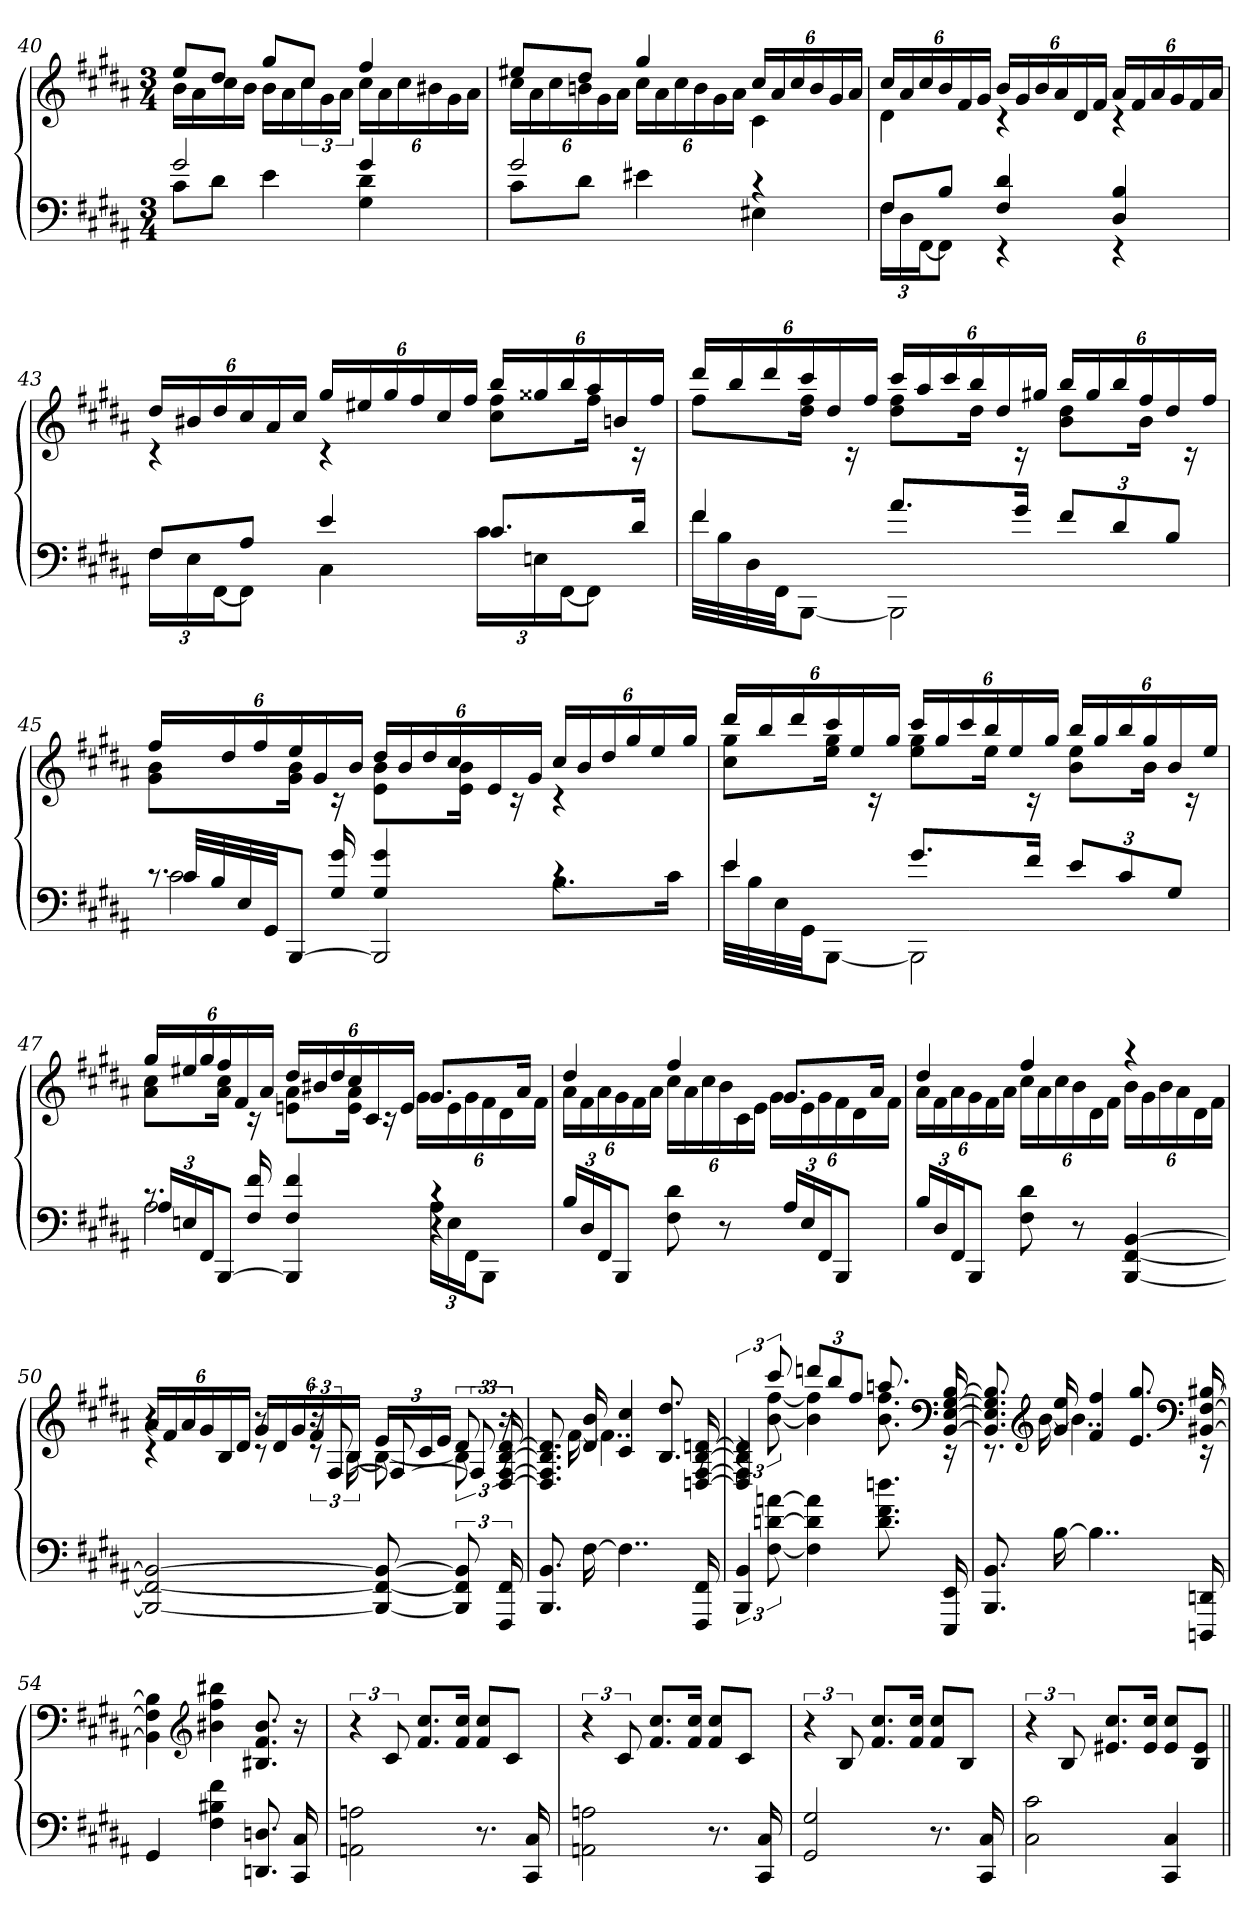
**kern	**kern
*part1	*part1
*staff2	*staff1
*clefF4	*clefG2
*k[f#c#g#d#a#]	*k[f#c#g#d#a#]
*B:	*B:
*M3/4	*M3/4
=40	=40
*^	*^
2g#	8c#L	8eeL	16bLL
.	.	.	16a#
.	8d#J	8dd#J	16cc#
.	.	.	16bJJ
.	4e	8gg#L	16bLL
.	.	.	16a#
.	.	8cc#J	24cc#
.	.	.	24g#
.	.	.	24a#JJ
4g#	4G# 4d#	4ff#	24cc#LL
.	.	.	24a#
.	.	.	24cc#
.	.	.	24b#X
.	.	.	24g#
.	.	.	24a#JJ
=41	=41	=41	=41
2g#	8c#L	8ee#XL	24cc#LL
.	.	.	24a#
.	.	.	24cc#
.	8d#J	8dd#J	24bn
.	.	.	24g#
.	.	.	24a#JJ
.	4e#X	4gg#	24cc#LL
.	.	.	24a#
.	.	.	24cc#
.	.	.	24b
.	.	.	24g#
.	.	.	24a#JJ
4rc	4E#X	24cc#LL	4c#
.	.	24a#	.
.	.	24cc#	.
.	.	24b	.
.	.	24g#	.
.	.	24a#JJ	.
=42	=42	=42	=42
8F#L	24F#LL	24cc#LL	4d#
.	24D#	24a#	.
.	[24FF#J	24cc#	.
8BJ	8FF#J]	24b	.
.	.	24f#	.
.	.	24g#JJ	.
4F# 4d#	4rEE	24bLL	4rc
.	.	24g#	.
.	.	24b	.
.	.	24a#	.
.	.	24d#	.
.	.	24f#JJ	.
4D# 4B	4rEE	24a#LL	4rc
.	.	24f#	.
.	.	24a#	.
.	.	24g#	.
.	.	24f#	.
.	.	24a#JJ	.
=43	=43	=43	=43
8F#L	24F#LL	24dd#LL	4rc
.	24E	24b#X	.
.	[24FF#J	24dd#	.
8A#J	8FF#J]	24cc#	.
.	.	24a#	.
.	.	24cc#JJ	.
4e	4C#	24gg#LL	4rc
.	.	24ee#X	.
.	.	24gg#	.
.	.	24ff#	.
.	.	24cc#	.
.	.	24ff#JJ	.
8.c#L	24c#LL	24bbLL	8cc# 8ff#L
.	24En	24gg##X	.
.	[24FF#J	24bb	.
.	8FF#J]	24aa#	16ff#Jk
.	.	24bn	.
16d#Jk	.	.	16rc
.	.	24ff#JJ	.
=44	=44	=44	=44
4f#	32f#LLL	24ddd#LL	8ff#L
.	32B	.	.
.	.	24bb	.
.	32D#	.	.
.	.	24ddd#	.
.	32FF#JJ	.	.
.	[8BBBJ	24ccc#	16dd# 16ff#Jk
.	.	24dd#	.
.	.	.	16rc
.	.	24ff#JJ	.
8.a#L	2BBB]	24ccc#LL	8dd# 8ff#L
.	.	24aa#	.
.	.	24ccc#	.
.	.	24bb	16dd#Jk
.	.	24dd#	.
16g#Jk	.	.	16rc
.	.	24gg#XJJ	.
12f#L	.	24bbLL	8b 8dd#L
.	.	24gg#	.
12d#	.	24bb	.
.	.	24ff#	16bJk
12BJ	.	24dd#	.
.	.	.	16rc
.	.	24ff#JJ	.
=45	=45	=45	=45
*	*^	*	*
8.rc	2c#	32c#/LLL	24ff#LL	8g# 8bL
.	.	32B/	.	.
.	.	.	24dd#	.
.	.	32E/	.	.
.	.	.	24ff#	.
.	.	32GG#/JJ	.	.
.	.	[8BBB/J	24ee	16g# 16bJk
.	.	.	24g#	.
16G# 16g#	.	.	.	16rc
.	.	.	24bJJ	.
4G# 4g#	.	2BBB/]	24dd#LL	8e 8bL
.	.	.	24b	.
.	.	.	24dd#	.
.	.	.	24cc#	16e 16bJk
.	.	.	24e	.
.	.	.	.	16rc
.	.	.	24g#JJ	.
4rc	8.BL	.	24cc#LL	4rc
.	.	.	24b	.
.	.	.	24dd#	.
.	.	.	24gg#	.
.	.	.	24ee	.
.	16c#Jk	.	.	.
.	.	.	24gg#JJ	.
*	*v	*v	*	*
=46	=46	=46	=46
4e	32eLLL	24ddd#LL	8cc# 8gg#L
.	32B	.	.
.	.	24bb	.
.	32E	.	.
.	.	24ddd#	.
.	32GG#JJ	.	.
.	[8BBBJ	24ccc#	16ee 16gg#Jk
.	.	24ee	.
.	.	.	16rc
.	.	24gg#JJ	.
8.g#L	2BBB]	24ccc#LL	8ee 8gg#L
.	.	24gg#	.
.	.	24ccc#	.
.	.	24bb	16eeJk
.	.	24ee	.
16f#Jk	.	.	16rc
.	.	24gg#JJ	.
12eL	.	24bbLL	8b 8eeL
.	.	24gg#	.
12c#	.	24bb	.
.	.	24gg#	16bJk
12G#J	.	24b	.
.	.	.	16rc
.	.	24eeJJ	.
=47	=47	=47	=47
*	*^	*	*
8.rc	2A#	24A#/LL	24gg#LL	8a# 8cc#L
.	.	24En/	24ee#X	.
.	.	24FF#/J	24gg#	.
.	.	[8BBB/J	24ff#	16a# 16cc#Jk
.	.	.	24f#	.
16F# 16f#	.	.	.	16rc
.	.	.	24a#JJ	.
4F# 4f#	.	4BBB/]	24dd#LL	8en 8a#L
.	.	.	24b#X	.
.	.	.	24dd#	.
.	.	.	24cc#	16e 16a#Jk
.	.	.	24c#	.
.	.	.	.	16rc
.	.	.	24eJJ	.
4rc	24A#LL	4r	8.g#L	24g#LL
.	24E	.	.	24e
.	24FF#J	.	.	24g#
.	8BBBJ	.	.	24f#
.	.	.	.	24d#
.	.	.	16a#Jk	.
.	.	.	.	24f#JJ
*v	*v	*v	*	*
=48	=48	=48
24BLL	4dd#	24a#LL
24D#	.	24f#
24FF#J	.	24a#
8BBBJ	.	24g#
.	.	24f#
.	.	24a#JJ
8F# 8d#	4ff#	24cc#LL
.	.	24a#
.	.	24cc#
8r	.	24b
.	.	24c#
.	.	24eJJ
24A#LL	8.g#L	24g#LL
24E	.	24e
24FF#J	.	24g#
8BBBJ	.	24f#
.	.	24d#
.	16a#Jk	.
.	.	24f#JJ
=49	=49	=49
24BLL	4dd#	24a#LL
24D#	.	24f#
24FF#J	.	24a#
8BBBJ	.	24g#
.	.	24f#
.	.	24a#JJ
8F# 8d#	4ff#	24cc#LL
.	.	24a#
.	.	24cc#
8r	.	24b
.	.	24d#
.	.	24f#JJ
[4BBB [4FF# [4BB	4raa	24bLL
.	.	24g#
.	.	24b
.	.	24a#
.	.	24d#
.	.	24f#JJ
=50	=50	=50
*	*	*^
2BBB_ 2FF#_ 2BB_	24a#LL	4rc	4r
.	24f#	.	.
.	24a#	.	.
.	24g#	.	.
.	24B	.	.
.	24d#JJ	.	.
.	24g#LL	8rc	8r
.	24d#	.	.
.	24g#	.	.
.	24f#	12rc	24r
.	24F#	.	[12F#/
.	24BJJ	[24B	.
8BBB_ 8FF#_ 8BB_	24eLL	8B_	8F#/_
.	24c#	.	.
.	24eJJ	.	.
12BBB] 12FF#] 12BB]	12d#	12B]	12F#/]
24FFF# 24FF#	[24D# [24F# [24B [24d#	24rc	24r
*	*	*v	*v
=51	=51	=51
8.BBB 8.BB	8.D#] 8.F#] 8.B] 8.d#]	8.rc
[16F#	16d# 16b	[16f#
4..F#]	4c# 4cc#	4..f#]
.	8.B 8.dd#	.
16FFF# 16FF#	[16Dn [16F# [16B [16dn	16rc
=52	=52	=52
6BBB 6BB	6D] 6F#] 6B] 6d]	6rc
[12F# [12dn [12an	12ccc#	[12b [12ff#
4F#] 4d] 4a]	12dddnL	4b] 4ff#]
.	12bb	.
.	12ff#J	.
8.d 8.f# 8.ddn	8.aan	8.b 8.ff#
*	*clefF4	*
16EEE 16EE	[16BB [16E [16G# [16B	16rEE
=53	=53	=53
8.BBB 8.BB	8.BB] 8.E] 8.G#] 8.B]	8.rEE
*	*clefG2	*
[16B	16g# 16ee	[16b
4..B]	4f# 4ff#	4..b]
.	8.e 8.gg#	.
*	*clefF4	*
16DDDn 16DDn	[16BB#X [16F# [16B#X	16rEE
*	*v	*v
=54	=54
4GG#	4BB#] 4F#] 4B#]
*	*clefG2
4F# 4B#X 4f#	4b#X 4ff# 4bb#X
8.DDn 8.Dn	8.B#X 8.f# 8.b#
16CC# 16C#	16r
=55	=55
2AAn 2An	6r
.	12c#
.	8.f# 8.cc#L
.	16f# 16cc#Jk
8.r	8f# 8cc#L
.	8c#J
16CC# 16C#	.
=56	=56
2AAn 2An	6r
.	12c#
.	8.f# 8.cc#L
.	16f# 16cc#Jk
8.r	8f# 8cc#L
.	8c#J
16CC# 16C#	.
=57	=57
2GG# 2G#	6r
.	12B
.	8.f# 8.cc#L
.	16f# 16cc#Jk
8.r	8f# 8cc#L
.	8BJ
16CC# 16C#	.
=58	=58
2C# 2c#	6r
.	12B
.	8.e#X 8.cc#L
.	16e# 16cc#Jk
4CC# 4C#	8e# 8cc#L
.	8B 8e#J
=||	=||
*-	*-
